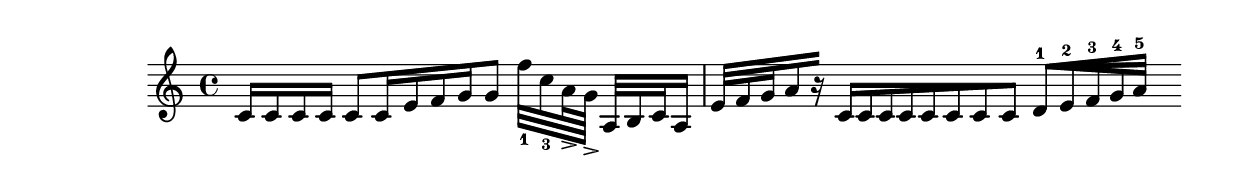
\version "2.23.10"

\header {
    texidoc = "In French style beaming, the stems do not go between beams."
}

\layout { ragged-right= ##t }

\relative
{
    \override Stem.french-beaming = ##t
    c'16[ c c c]
    c8[ c16 e16 f16 g16 g8]
    f'32_1 c_3 a64_> g_>]
    a,32[ b c a16]
    \noBreak
    e'32[ f g a16 r]
    \override Beam.grow-direction = #LEFT
    \featherDurations 2/1
    { c,16[ c c c c c c c] }
    \override Beam.grow-direction = #RIGHT
    \featherDurations 2/3
    { d32[^1 e^2 f^3 g^4 a^5] } s64
}
